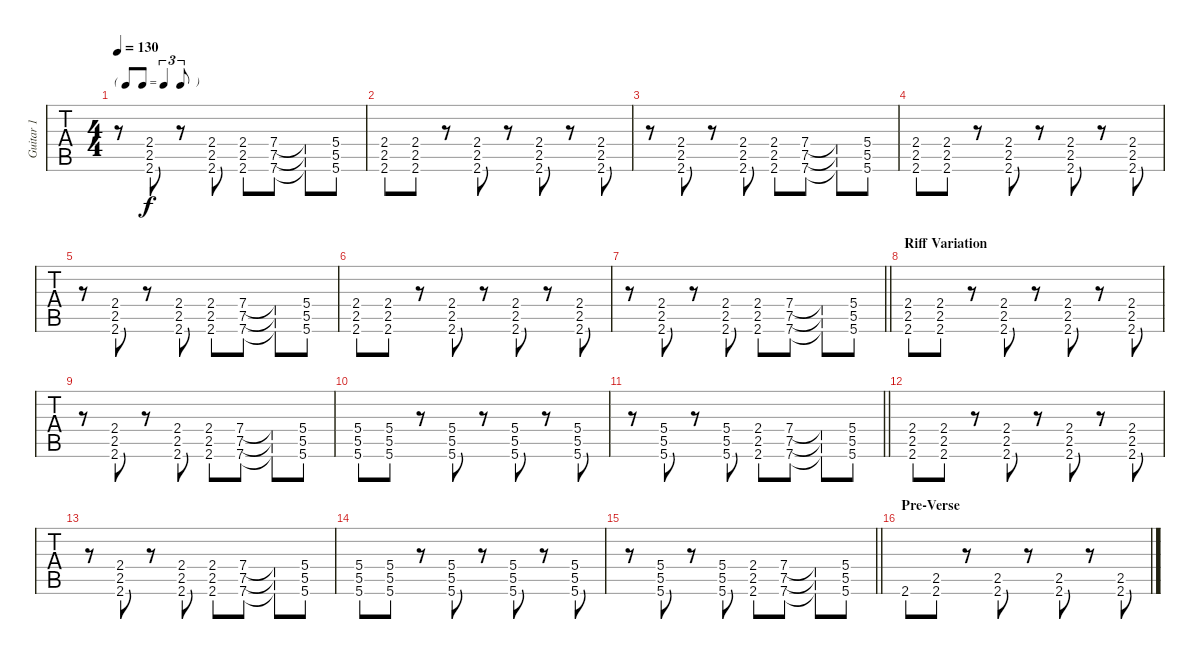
\track ("Guitar 1" "Guitar 1") {instrument electricguitarmuted}
\staff {tabs}
\tuning (E4 B3 G3 D3 A2 D2) {hide}
\ts (4 4)
\tf triplet8th
\tempo 130
\clef g2
\ks c
r.8{dy f} (2.4 2.5 2.6).8 r.8 (2.4 2.5 2.6).8 (2.4 2.5 2.6).8 (7.4 7.5 7.6).8 (7.4{t} 7.5{t} 7.6{t}).8 (5.4 5.5 5.6).8 |
(2.4 2.5 2.6).8 (2.4 2.5 2.6).8 r.8 (2.4 2.5 2.6).8 r.8 (2.4 2.5 2.6).8 r.8 (2.4 2.5 2.6).8 |
r.8 (2.4 2.5 2.6).8 r.8 (2.4 2.5 2.6).8 (2.4 2.5 2.6).8 (7.4 7.5 7.6).8 (7.4{t} 7.5{t} 7.6{t}).8 (5.4 5.5 5.6).8 |
(2.4 2.5 2.6).8 (2.4 2.5 2.6).8 r.8 (2.4 2.5 2.6).8 r.8 (2.4 2.5 2.6).8 r.8 (2.4 2.5 2.6).8 |
r.8 (2.4 2.5 2.6).8 r.8 (2.4 2.5 2.6).8 (2.4 2.5 2.6).8 (7.4 7.5 7.6).8 (7.4{t} 7.5{t} 7.6{t}).8 (5.4 5.5 5.6).8 |
(2.4 2.5 2.6).8 (2.4 2.5 2.6).8 r.8 (2.4 2.5 2.6).8 r.8 (2.4 2.5 2.6).8 r.8 (2.4 2.5 2.6).8 |
\barLineRight lightlight
r.8 (2.4 2.5 2.6).8 r.8 (2.4 2.5 2.6).8 (2.4 2.5 2.6).8 (7.4 7.5 7.6).8 (7.4{t} 7.5{t} 7.6{t}).8 (5.4 5.5 5.6).8 |
\section ("" "Riff Variation")
(2.4 2.5 2.6).8 (2.4 2.5 2.6).8 r.8 (2.4 2.5 2.6).8 r.8 (2.4 2.5 2.6).8 r.8 (2.4 2.5 2.6).8 |
r.8 (2.4 2.5 2.6).8 r.8 (2.4 2.5 2.6).8 (2.4 2.5 2.6).8 (7.4 7.5 7.6).8 (7.4{t} 7.5{t} 7.6{t}).8 (5.4 5.5 5.6).8 |
(5.4 5.5 5.6).8 (5.4 5.5 5.6).8 r.8 (5.4 5.5 5.6).8 r.8 (5.4 5.5 5.6).8 r.8 (5.4 5.5 5.6).8 |
\barLineRight lightlight
r.8 (5.4 5.5 5.6).8 r.8 (5.4 5.5 5.6).8 (2.4 2.5 2.6).8 (7.4 7.5 7.6).8 (7.4{t} 7.5{t} 7.6{t}).8 (5.4 5.5 5.6).8 |
(2.4 2.5 2.6).8 (2.4 2.5 2.6).8 r.8 (2.4 2.5 2.6).8 r.8 (2.4 2.5 2.6).8 r.8 (2.4 2.5 2.6).8 |
r.8 (2.4 2.5 2.6).8 r.8 (2.4 2.5 2.6).8 (2.4 2.5 2.6).8 (7.4 7.5 7.6).8 (7.4{t} 7.5{t} 7.6{t}).8 (5.4 5.5 5.6).8 |
(5.4 5.5 5.6).8 (5.4 5.5 5.6).8 r.8 (5.4 5.5 5.6).8 r.8 (5.4 5.5 5.6).8 r.8 (5.4 5.5 5.6).8 |
\barLineRight lightlight
r.8 (5.4 5.5 5.6).8 r.8 (5.4 5.5 5.6).8 (2.4 2.5 2.6).8 (7.4 7.5 7.6).8 (7.4{t} 7.5{t} 7.6{t}).8 (5.4 5.5 5.6).8 |
\section ("" "Pre-Verse")
2.6.8 (2.5 2.6).8{instrument electricguitarmuted} r.8 (2.5 2.6).8 r.8 (2.5 2.6).8 r.8 (2.5 2.6).8
